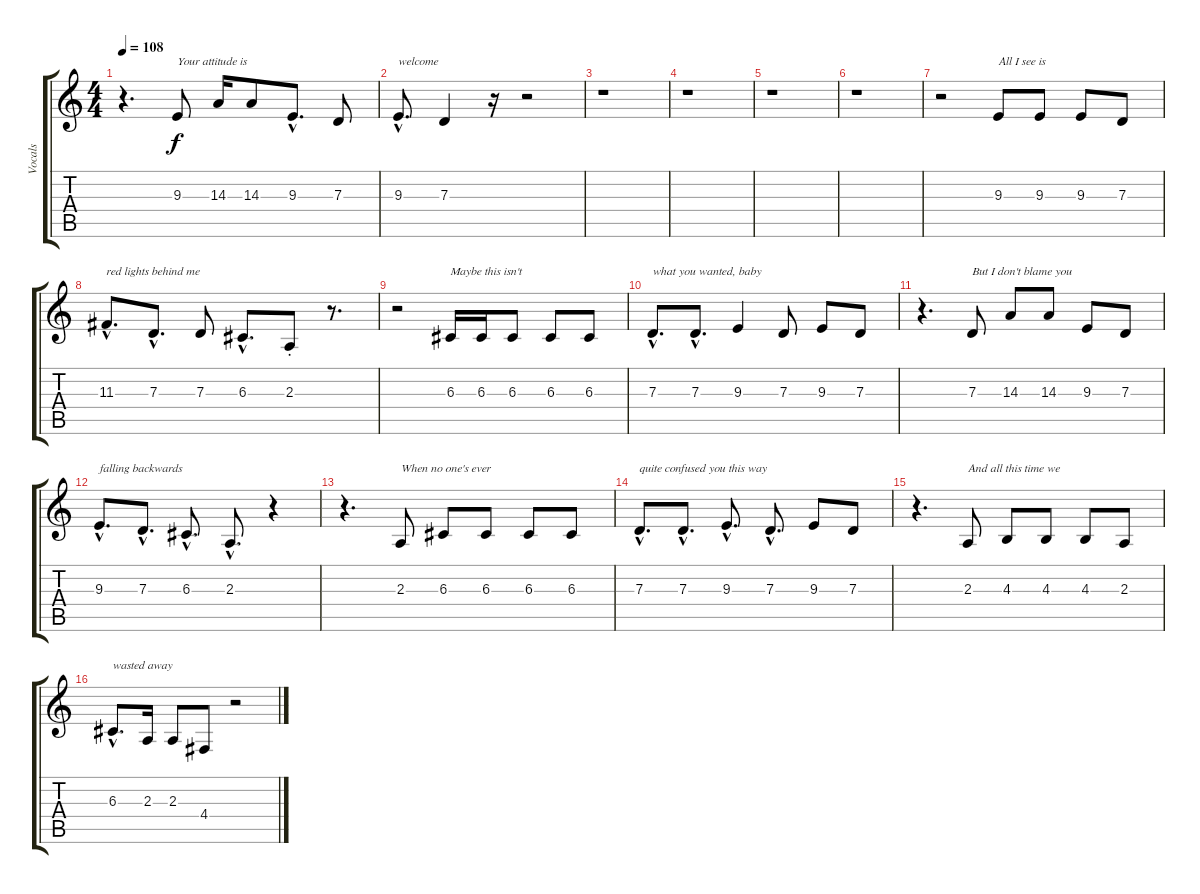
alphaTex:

\track ("Vocals" "Vocals") {instrument altosax}
\staff {score tabs}
\tuning (E4 B3 G3 D3 A2 E2) {hide}
\ts (4 4)
\tempo 108
\clef g2
\ks c
r.4{d dy f} 9.3.8{txt "Your attitude is"} 14.3.16 14.3.8 9.3{hac}.8{d} 7.3.8 |
9.3{hac}.8{d txt "welcome"} 7.3.4 r.16 r.2 |
r.1 |
r.1 |
r.1 |
r.1 |
r.2 9.3.8{txt "All I see is"} 9.3.8 9.3.8 7.3.8 |
11.3{hac}.8{d txt "red lights behind me"} 7.3{hac}.8{d} 7.3.8 6.3{hac}.8{d} 2.3{st}.8 r.8{d} |
r.2 6.3.16{txt "Maybe this isn't"} 6.3.16 6.3.8 6.3.8 6.3.8 |
7.3{hac}.8{d txt "what you wanted, baby"} 7.3{hac}.8{d} 9.3.4 7.3.8 9.3.8 7.3.8 |
r.4{d} 7.3.8{txt "But I don't blame you"} 14.3.8 14.3.8 9.3.8 7.3.8 |
9.3{hac}.8{d txt "falling backwards"} 7.3{hac}.8{d} 6.3{hac}.8{d} 2.3{hac}.8{d} r.4 |
r.4{d} 2.3.8{txt "When no one's ever"} 6.3.8 6.3.8 6.3.8 6.3.8 |
7.3{hac}.8{d txt "quite confused you this way"} 7.3{hac}.8{d} 9.3{hac}.8{d} 7.3{hac}.8{d} 9.3.8 7.3.8 |
r.4{d} 2.3.8{txt "And all this time we"} 4.3.8 4.3.8 4.3.8 2.3.8 |
6.3{hac}.8{d txt "wasted away"} 2.3.16 2.3.8 4.4.8 r.2
